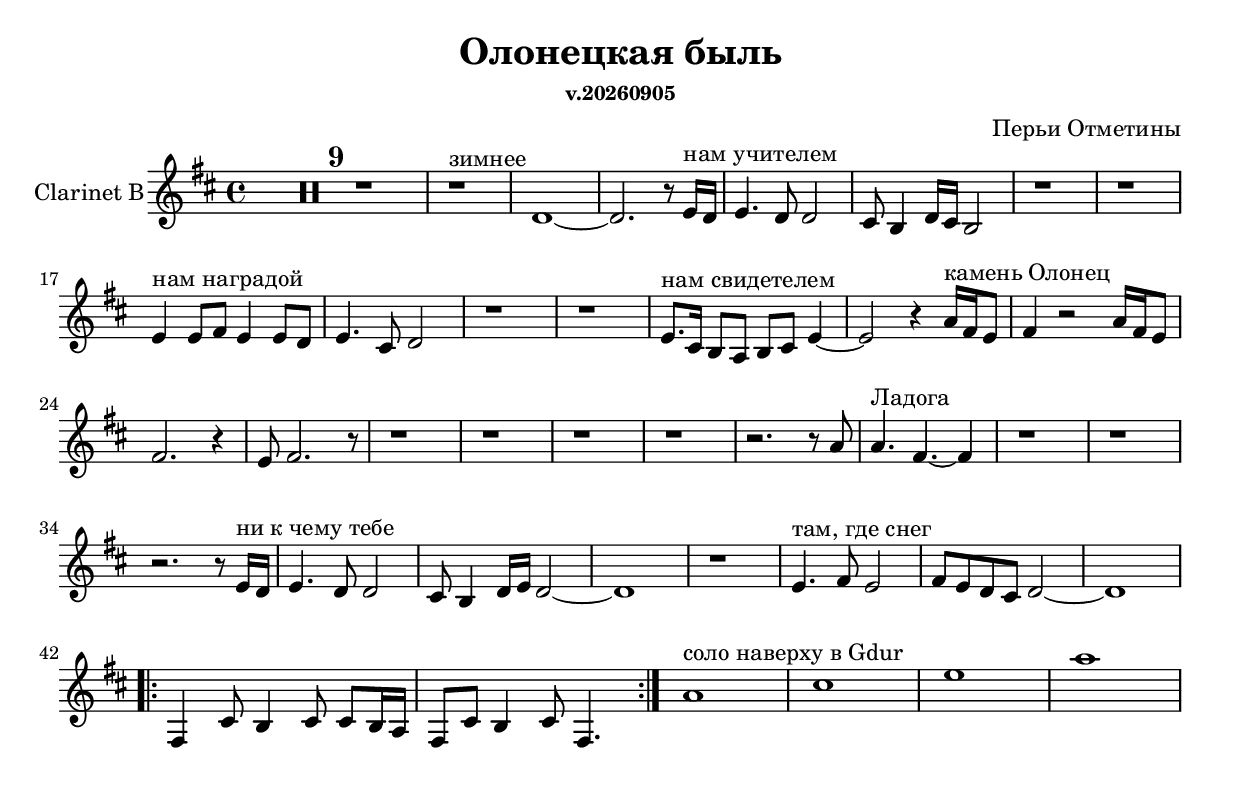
\version "2.12.2"
date = #(strftime "v.%Y%m%d" (localtime (current-time)))

\header{
  title="Олонецкая быль"
  composer="Перьи Отметины"
  subsubtitle = \date
}


ClarinetI = {
  \compressFullBarRests
   R1*9|
   r1^"зимнее" | 
   \relative c'{c1~ | c2. r8 d16^"нам учителем" c | d4. c8 c2 | b8 a4 c16 b a2 | r1 | r1 | d4^"нам наградой" d8 e d4 d8 c | d4. b8 c2 | r1 | r1 |}
   \relative c'{d8.^"нам свидетелем" b16 a8 g a b d4~ | d2 r4 g16^"камень Олонец" e d8 | e4 r2 g16 e d8 | e2. r4 | d8 e2. r8 | r1 | r1 | r1 | r1 |}
   \relative c''{r2. r8 g | g4.^"Ладога" e4.~e4 | r1 | r1 |}
   \relative c'{r2. r8 d16^"ни к чему тебе" c | d4. c8 c2 | b8 a4 c16 d c2~ |c1 | r1 | }
   \relative c'{d4.^"там, где снег" e8 d2 | e8 d c b c2~ |c1 |}
}

ClarinetRiff = \relative c{
  \bar "|:" e4 b'8 a4 b8 b [a16 g] | e8 b'8 a4 b8 e,4. \bar ":|"
}

ClarinetSolo = \relative c''{g1^"соло наверху в Gdur" | b1 | d1 | g1 | }

<<
  \new Staff{\transpose bes c'{
    \clef treble \time 4/4 \key c \major
    \set Staff.instrumentName = "Clarinet B"
    \ClarinetI
    \break
    \ClarinetRiff
    \ClarinetSolo
  }}
>>


% \score {
%   {
%     \repeat unfold 4 { s1 \break }
%   }
%   \layout {
%     indent = 0\in
%     \context {
%       \Staff
%       \remove "Time_signature_engraver"
%       \remove "Clef_engraver"
%       \remove "Bar_engraver"
%     }
%     \context {
%       \Score
%       \remove "Bar_number_engraver"
%     }
%   }
% }
% 
